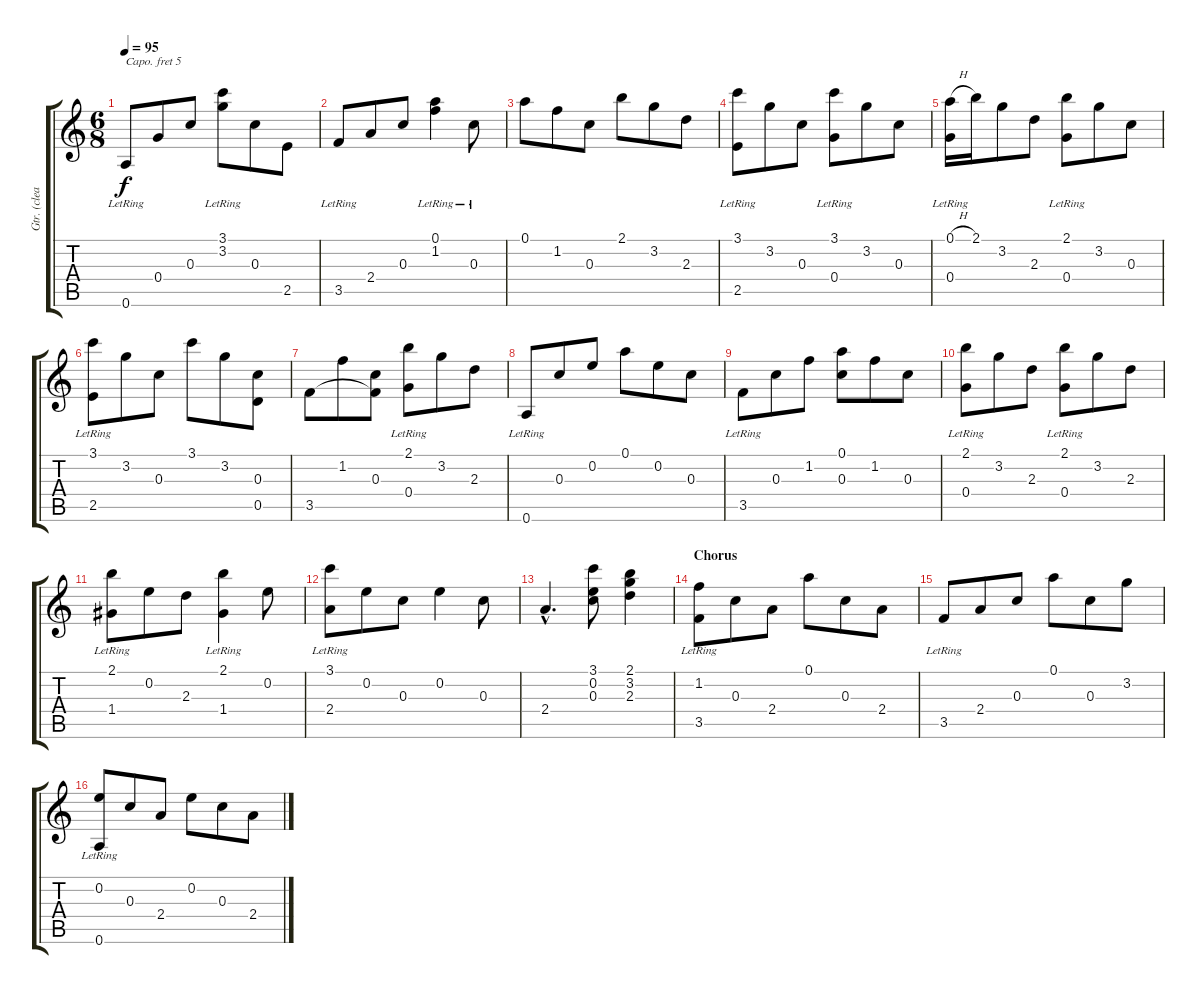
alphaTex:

\track ("Gtr. (clean + reverb)" "Gtr. (clea") {instrument electricguitarjazz}
\staff {score tabs}
\capo 5
\tuning (E4 B3 G3 D3 A2 E2) {hide}
\ts (6 8)
\tempo 95
\clef g2
\ks c
0.6{lr}.8{dy f} 0.4.8 0.3.8 (3.1{lr} 3.2{lr}).8 0.3.8 2.5.8 |
3.5{lr}.8 2.4.8 0.3.8 (0.1{lr} 1.2{lr}).4 0.3{lr}.8 |
0.1.8 1.2.8 0.3.8 2.1.8 3.2.8 2.3.8 |
(3.1 2.5{lr}).8 3.2.8 0.3.8 (3.1 0.4{lr}).8 3.2.8 0.3.8 |
(0.1{h} 0.4{lr}).16 2.1.16 3.2.8 2.3.8 (2.1 0.4{lr}).8 3.2.8 0.3.8 |
(3.1 2.5{lr}).8 3.2.8 0.3.8 3.1.8 3.2.8 (0.3 0.5).8 |
3.5.8 1.2.8 (0.3 3.5{t}).8 (2.1 0.4{lr}).8 3.2.8 2.3.8 |
0.6{lr}.8 0.3.8 0.2.8 0.1.8 0.2.8 0.3.8 |
3.5{lr}.8 0.3.8 1.2.8 (0.1 0.3).8 1.2.8 0.3.8 |
(2.1 0.4{lr}).8 3.2.8 2.3.8 (2.1 0.4{lr}).8 3.2.8 2.3.8 |
(2.1 1.4{lr}).8 0.2.8 2.3.8 (2.1 1.4{lr}).4 0.2.8 |
(3.1 2.4{lr}).8 0.2.8 0.3.8 0.2.4 0.3.8 |
2.4{hac}.4{d} (3.1 0.2 0.3).8 (2.1 3.2 2.3).4 |
\section ("" "Chorus")
(1.2{lr} 3.5{lr}).8 0.3.8 2.4.8 0.1.8 0.3.8 2.4.8 |
3.5{lr}.8 2.4.8 0.3.8 0.1.8 0.3.8 3.2.8 |
(0.2 0.6{lr}).8 0.3.8 2.4.8 0.2.8 0.3.8 2.4.8
